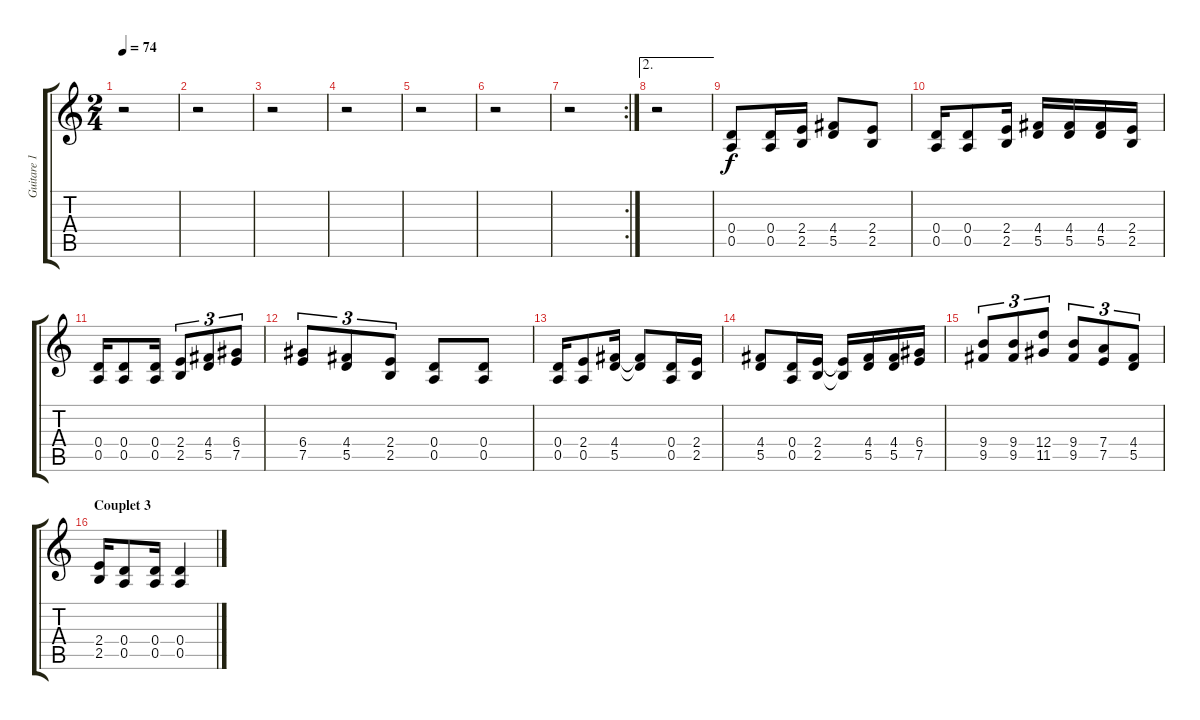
\track ("Guitare 1 bis" "Guitare 1 ") {instrument acousticguitarsteel}
\staff {score tabs}
\tuning (E4 B3 G3 D3 A2 E2) {hide}
\ts (2 4)
\tempo 74
\clef g2
\ks c
r.2{dy f} |
r.2 |
r.2 |
r.2 |
r.2 |
r.2 |
\rc 2
r.2 |
\ae 2
r.2 |
(0.4 0.5).8 (0.4 0.5).16 (2.4 2.5).16 (4.4 5.5).8 (2.4 2.5).8 |
(0.4 0.5).16 (0.4 0.5).8 (2.4 2.5).16 (4.4 5.5).16 (4.4 5.5).16 (4.4 5.5).16 (2.4 2.5).16 |
(0.4 0.5).16 (0.4 0.5).8 (0.4 0.5).16 (2.4 2.5).8{tu (3 2)} (4.4 5.5).8{tu (3 2)} (6.4 7.5).8{tu (3 2)} |
(6.4 7.5).8{tu (3 2)} (4.4 5.5).8{tu (3 2)} (2.4 2.5).8{tu (3 2)} (0.4 0.5).8 (0.4 0.5).8 |
(0.4 0.5).16 (2.4 0.5).8 (4.4 5.5).16 (4.4{t} 5.5{t}).8 (0.4 0.5).16 (2.4 2.5).16 |
(4.4 5.5).8 (0.4 0.5).16 (2.4 2.5).16 (2.4{t} 2.5{t}).16 (4.4 5.5).16 (4.4 5.5).16 (6.4 7.5).16 |
(9.4 9.5).8{tu (3 2)} (9.4 9.5).8{tu (3 2)} (12.4 11.5).8{tu (3 2)} (9.4 9.5).8{tu (3 2)} (7.4 7.5).8{tu (3 2)} (4.4 5.5).8{tu (3 2)} |
\section ("" "Couplet 3")
(2.4 2.5).16 (0.4 0.5).8 (0.4 0.5).16 (0.4 0.5).4
